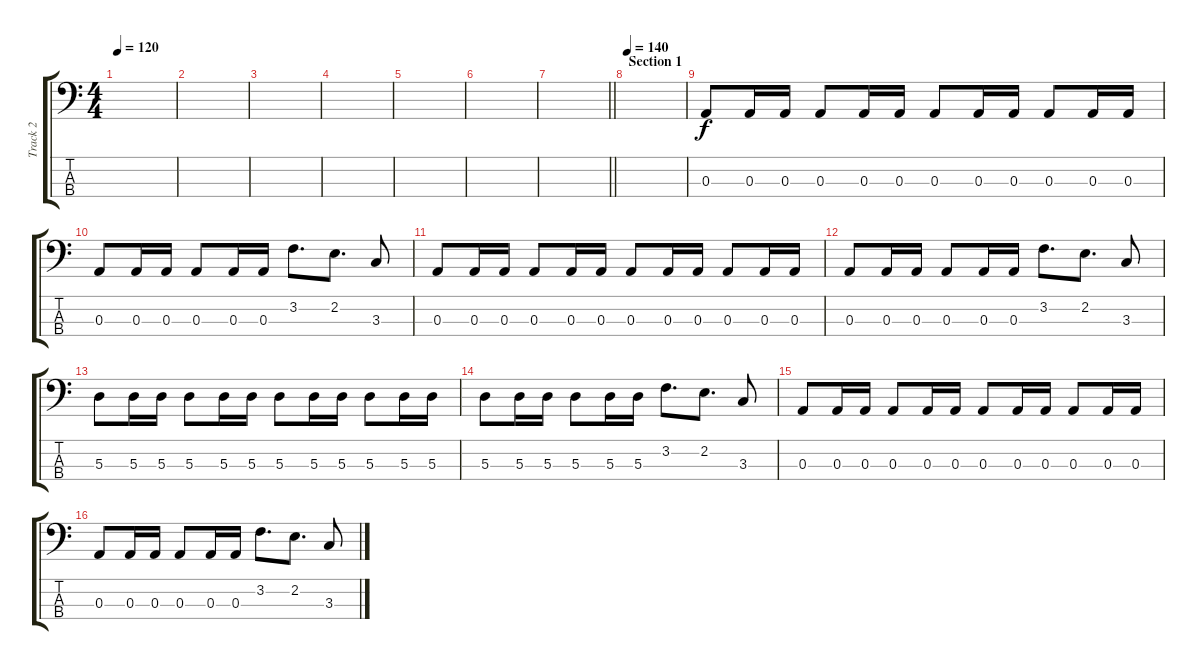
\track ("Track 2" "Track 2") {instrument electricbassfinger}
\staff {score tabs}
\tuning (G2 D2 A1 E1) {hide}
\ts (4 4)
\tempo 120
\clef f4
\ks c
|
|
|
|
|
|
\barLineRight lightlight
|
\section ("" "Section 1")
\tempo 140
|
0.3.8 0.3.16 0.3.16 0.3.8 0.3.16 0.3.16 0.3.8 0.3.16 0.3.16 0.3.8 0.3.16 0.3.16 |
0.3.8 0.3.16 0.3.16 0.3.8 0.3.16 0.3.16 3.2.8{d} 2.2.8{d} 3.3.8 |
0.3.8 0.3.16 0.3.16 0.3.8 0.3.16 0.3.16 0.3.8 0.3.16 0.3.16 0.3.8 0.3.16 0.3.16 |
0.3.8 0.3.16 0.3.16 0.3.8 0.3.16 0.3.16 3.2.8{d} 2.2.8{d} 3.3.8 |
5.3.8 5.3.16 5.3.16 5.3.8 5.3.16 5.3.16 5.3.8 5.3.16 5.3.16 5.3.8 5.3.16 5.3.16 |
5.3.8 5.3.16 5.3.16 5.3.8 5.3.16 5.3.16 3.2.8{d} 2.2.8{d} 3.3.8 |
0.3.8 0.3.16 0.3.16 0.3.8 0.3.16 0.3.16 0.3.8 0.3.16 0.3.16 0.3.8 0.3.16 0.3.16 |
0.3.8 0.3.16 0.3.16 0.3.8 0.3.16 0.3.16 3.2.8{d} 2.2.8{d} 3.3.8
